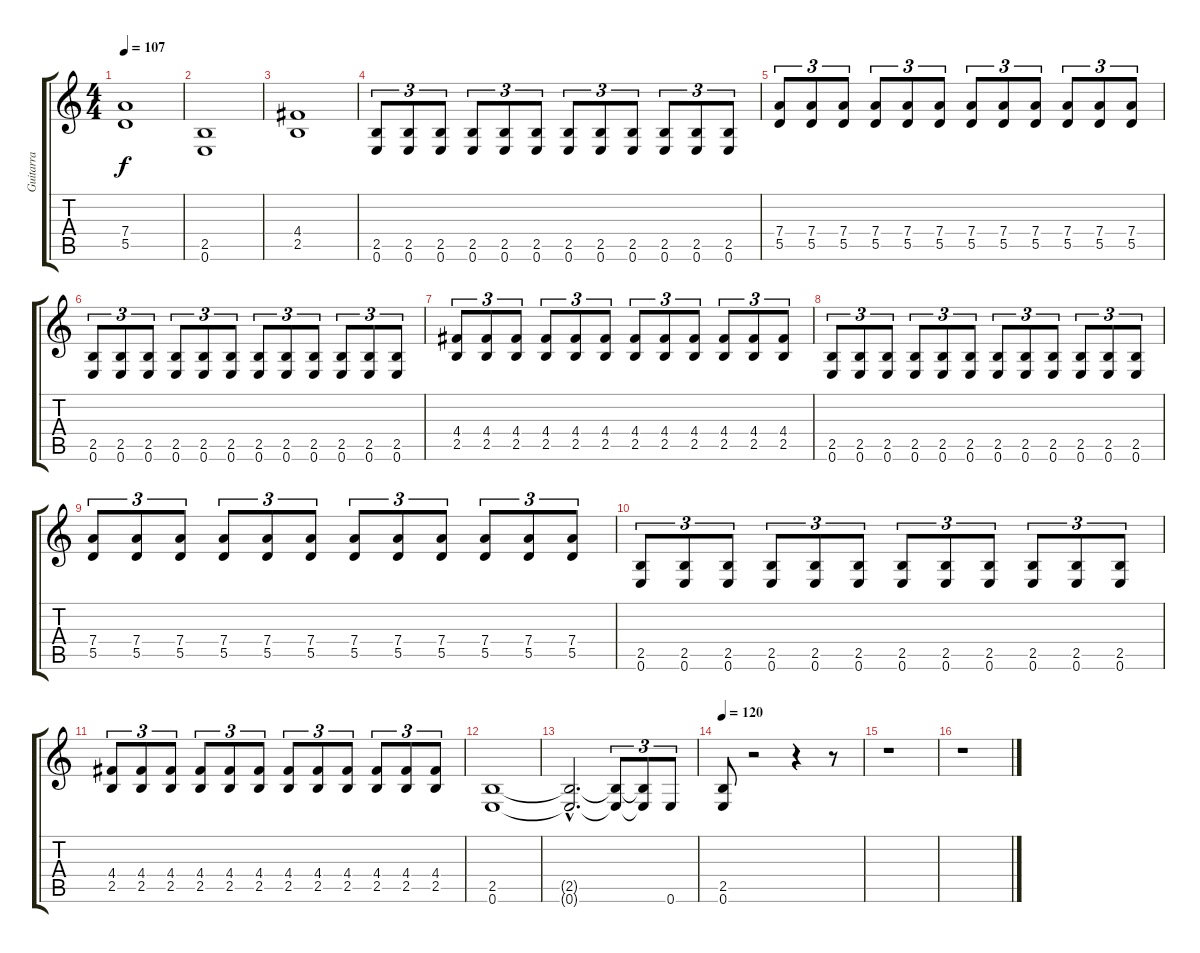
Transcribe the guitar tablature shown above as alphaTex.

\track ("Guitarra" "Guitarra") {instrument distortionguitar}
\staff {score tabs}
\tuning (E4 B3 G3 D3 A2 E2) {hide}
\ts (4 4)
\tempo 107
\clef g2
\ks c
(7.4 5.5).1{dy f} |
(2.5 0.6).1 |
(4.4 2.5).1 |
(2.5 0.6).8{tu (3 2)} (2.5 0.6).8{tu (3 2)} (2.5 0.6).8{tu (3 2)} (2.5 0.6).8{tu (3 2)} (2.5 0.6).8{tu (3 2)} (2.5 0.6).8{tu (3 2)} (2.5 0.6).8{tu (3 2)} (2.5 0.6).8{tu (3 2)} (2.5 0.6).8{tu (3 2)} (2.5 0.6).8{tu (3 2)} (2.5 0.6).8{tu (3 2)} (2.5 0.6).8{tu (3 2)} |
(7.4 5.5).8{tu (3 2)} (7.4 5.5).8{tu (3 2)} (7.4 5.5).8{tu (3 2)} (7.4 5.5).8{tu (3 2)} (7.4 5.5).8{tu (3 2)} (7.4 5.5).8{tu (3 2)} (7.4 5.5).8{tu (3 2)} (7.4 5.5).8{tu (3 2)} (7.4 5.5).8{tu (3 2)} (7.4 5.5).8{tu (3 2)} (7.4 5.5).8{tu (3 2)} (7.4 5.5).8{tu (3 2)} |
(2.5 0.6).8{tu (3 2)} (2.5 0.6).8{tu (3 2)} (2.5 0.6).8{tu (3 2)} (2.5 0.6).8{tu (3 2)} (2.5 0.6).8{tu (3 2)} (2.5 0.6).8{tu (3 2)} (2.5 0.6).8{tu (3 2)} (2.5 0.6).8{tu (3 2)} (2.5 0.6).8{tu (3 2)} (2.5 0.6).8{tu (3 2)} (2.5 0.6).8{tu (3 2)} (2.5 0.6).8{tu (3 2)} |
(4.4 2.5).8{tu (3 2)} (4.4 2.5).8{tu (3 2)} (4.4 2.5).8{tu (3 2)} (4.4 2.5).8{tu (3 2)} (4.4 2.5).8{tu (3 2)} (4.4 2.5).8{tu (3 2)} (4.4 2.5).8{tu (3 2)} (4.4 2.5).8{tu (3 2)} (4.4 2.5).8{tu (3 2)} (4.4 2.5).8{tu (3 2)} (4.4 2.5).8{tu (3 2)} (4.4 2.5).8{tu (3 2)} |
(2.5 0.6).8{tu (3 2)} (2.5 0.6).8{tu (3 2)} (2.5 0.6).8{tu (3 2)} (2.5 0.6).8{tu (3 2)} (2.5 0.6).8{tu (3 2)} (2.5 0.6).8{tu (3 2)} (2.5 0.6).8{tu (3 2)} (2.5 0.6).8{tu (3 2)} (2.5 0.6).8{tu (3 2)} (2.5 0.6).8{tu (3 2)} (2.5 0.6).8{tu (3 2)} (2.5 0.6).8{tu (3 2)} |
(7.4 5.5).8{tu (3 2)} (7.4 5.5).8{tu (3 2)} (7.4 5.5).8{tu (3 2)} (7.4 5.5).8{tu (3 2)} (7.4 5.5).8{tu (3 2)} (7.4 5.5).8{tu (3 2)} (7.4 5.5).8{tu (3 2)} (7.4 5.5).8{tu (3 2)} (7.4 5.5).8{tu (3 2)} (7.4 5.5).8{tu (3 2)} (7.4 5.5).8{tu (3 2)} (7.4 5.5).8{tu (3 2)} |
(2.5 0.6).8{tu (3 2)} (2.5 0.6).8{tu (3 2)} (2.5 0.6).8{tu (3 2)} (2.5 0.6).8{tu (3 2)} (2.5 0.6).8{tu (3 2)} (2.5 0.6).8{tu (3 2)} (2.5 0.6).8{tu (3 2)} (2.5 0.6).8{tu (3 2)} (2.5 0.6).8{tu (3 2)} (2.5 0.6).8{tu (3 2)} (2.5 0.6).8{tu (3 2)} (2.5 0.6).8{tu (3 2)} |
(4.4 2.5).8{tu (3 2)} (4.4 2.5).8{tu (3 2)} (4.4 2.5).8{tu (3 2)} (4.4 2.5).8{tu (3 2)} (4.4 2.5).8{tu (3 2)} (4.4 2.5).8{tu (3 2)} (4.4 2.5).8{tu (3 2)} (4.4 2.5).8{tu (3 2)} (4.4 2.5).8{tu (3 2)} (4.4 2.5).8{tu (3 2)} (4.4 2.5).8{tu (3 2)} (4.4 2.5).8{tu (3 2)} |
(2.5 0.6).1 |
(2.5{hac t} 0.6{hac t}).2{d} (2.5{t} 0.6{t}).8{tu (3 2)} (2.5{t} 0.6{t}).8{tu (3 2)} 0.6.8{tu (3 2)} |
\tempo 120
(2.5 0.6).8 r.2 r.4 r.8 |
r.1 |
r.1
